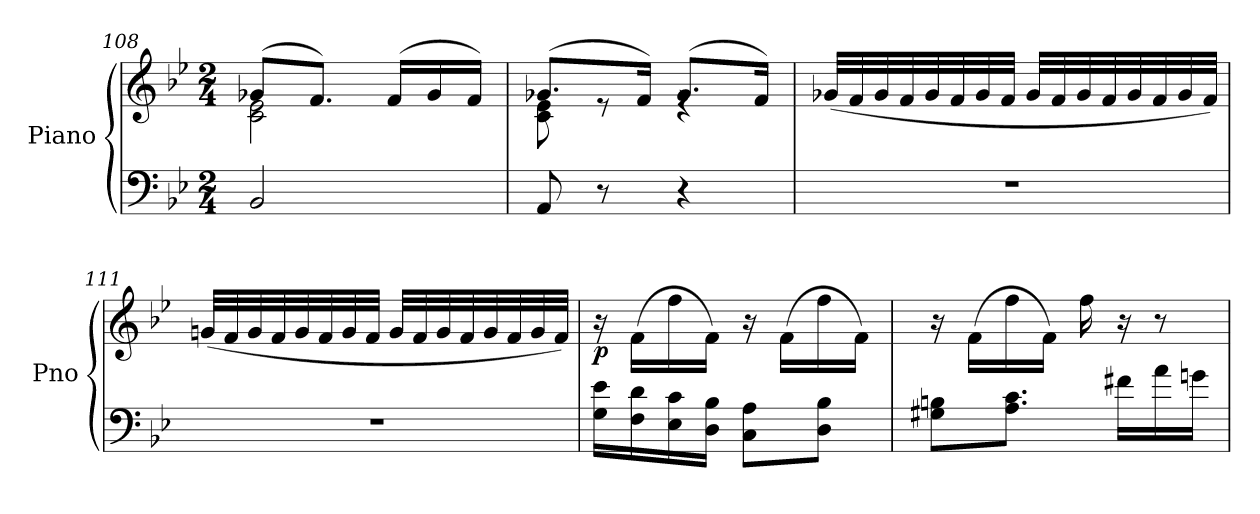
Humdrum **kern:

**kern	**kern	**dynam
*part1	*part1	*part1
*staff2	*staff1	*staff1/2
*I"Piano	*	*
*I'Pno	*	*
*clefF4	*clefG2	*
*k[b-e-]	*k[b-e-]	*
*M2/4	*M2/4	*
=108	=108	=108
*	*^	*
2BB-/	(8g-X/L	2c\ 2e-\	.
.	8.f/J)	.	.
.	(16f/LL	.	.
.	16g-/	.	.
.	16f/JJ)	.	.
=109	=109	=109	=109
8AA/	(8.g-X/L	8c\ 8e-\	.
8r	.	8re	.
.	16f/Jk)	.	.
4r	(8.g-/L	4re	.
.	16f/Jk)	.	.
*	*v	*v	*
=110	=110	=110
2r	(32g-X/LLL	.
.	32f/	.
.	32g-/	.
.	32f/	.
.	32g-/	.
.	32f/	.
.	32g-/	.
.	32f/JJJ	.
.	32g-/LLL	.
.	32f/	.
.	32g-/	.
.	32f/	.
.	32g-/	.
.	32f/	.
.	32g-/	.
.	32f/JJJ)	.
!!LO:LB:g=z
=111	=111	=111
!	!	!LO:DY:b
2r	(32gn/LLL	other-dynamics
.	32f/	.
.	32g/	.
.	32f/	.
.	32g/	.
.	32f/	.
.	32g/	.
.	32f/JJJ	.
.	32g/LLL	.
.	32f/	.
.	32g/	.
.	32f/	.
.	32g/	.
.	32f/	.
.	32g/	.
.	32f/JJJ)	.
=112	=112	=112
!	!	!LO:DY:b
16G\ 16e-\LL	16r	p
16F\ 16d\	(16f\LL	.
16E-\ 16c\	16ff\	.
16D\ 16B-\JJ	16f\JJ)	.
8C\ 8A\L	16r	.
.	(16f\LL	.
8D\ 8B-\J	16ff\	.
.	16f\JJ)	.
=113	=113	=113
8G#X\ 8Bn\L	16r	.
.	(16f\LL	.
8.A\ 8.c\J	16ff\	.
.	16f\JJ)	.
.	16ff\	.
16f#X\LL	16r	.
16a\	8r	.
16gn\JJ	.	.
=	=	=
*-	*-	*-
